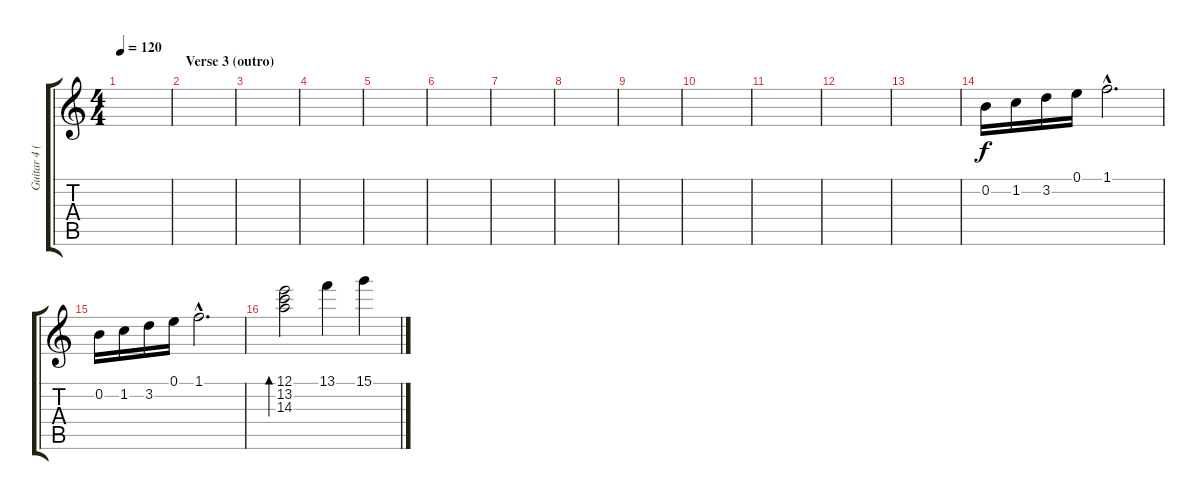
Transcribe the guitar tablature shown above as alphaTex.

\track ("Guitar 4 (clean)" "Guitar 4 (") {instrument electricguitarclean}
\staff {score tabs}
\tuning (E4 B3 G3 D3 A2 E2) {hide}
\ts (4 4)
\tempo 120
\clef g2
\ks c
|
\section ("" "Verse 3 (outro)")
|
|
|
|
|
|
|
|
|
|
|
|
0.2.16 1.2.16 3.2.16 0.1.16 1.1{hac}.2{d} |
0.2.16 1.2.16 3.2.16 0.1.16 1.1{hac}.2{d} |
(12.1 13.2 14.3).2{bd 480} 13.1.4 15.1.4
